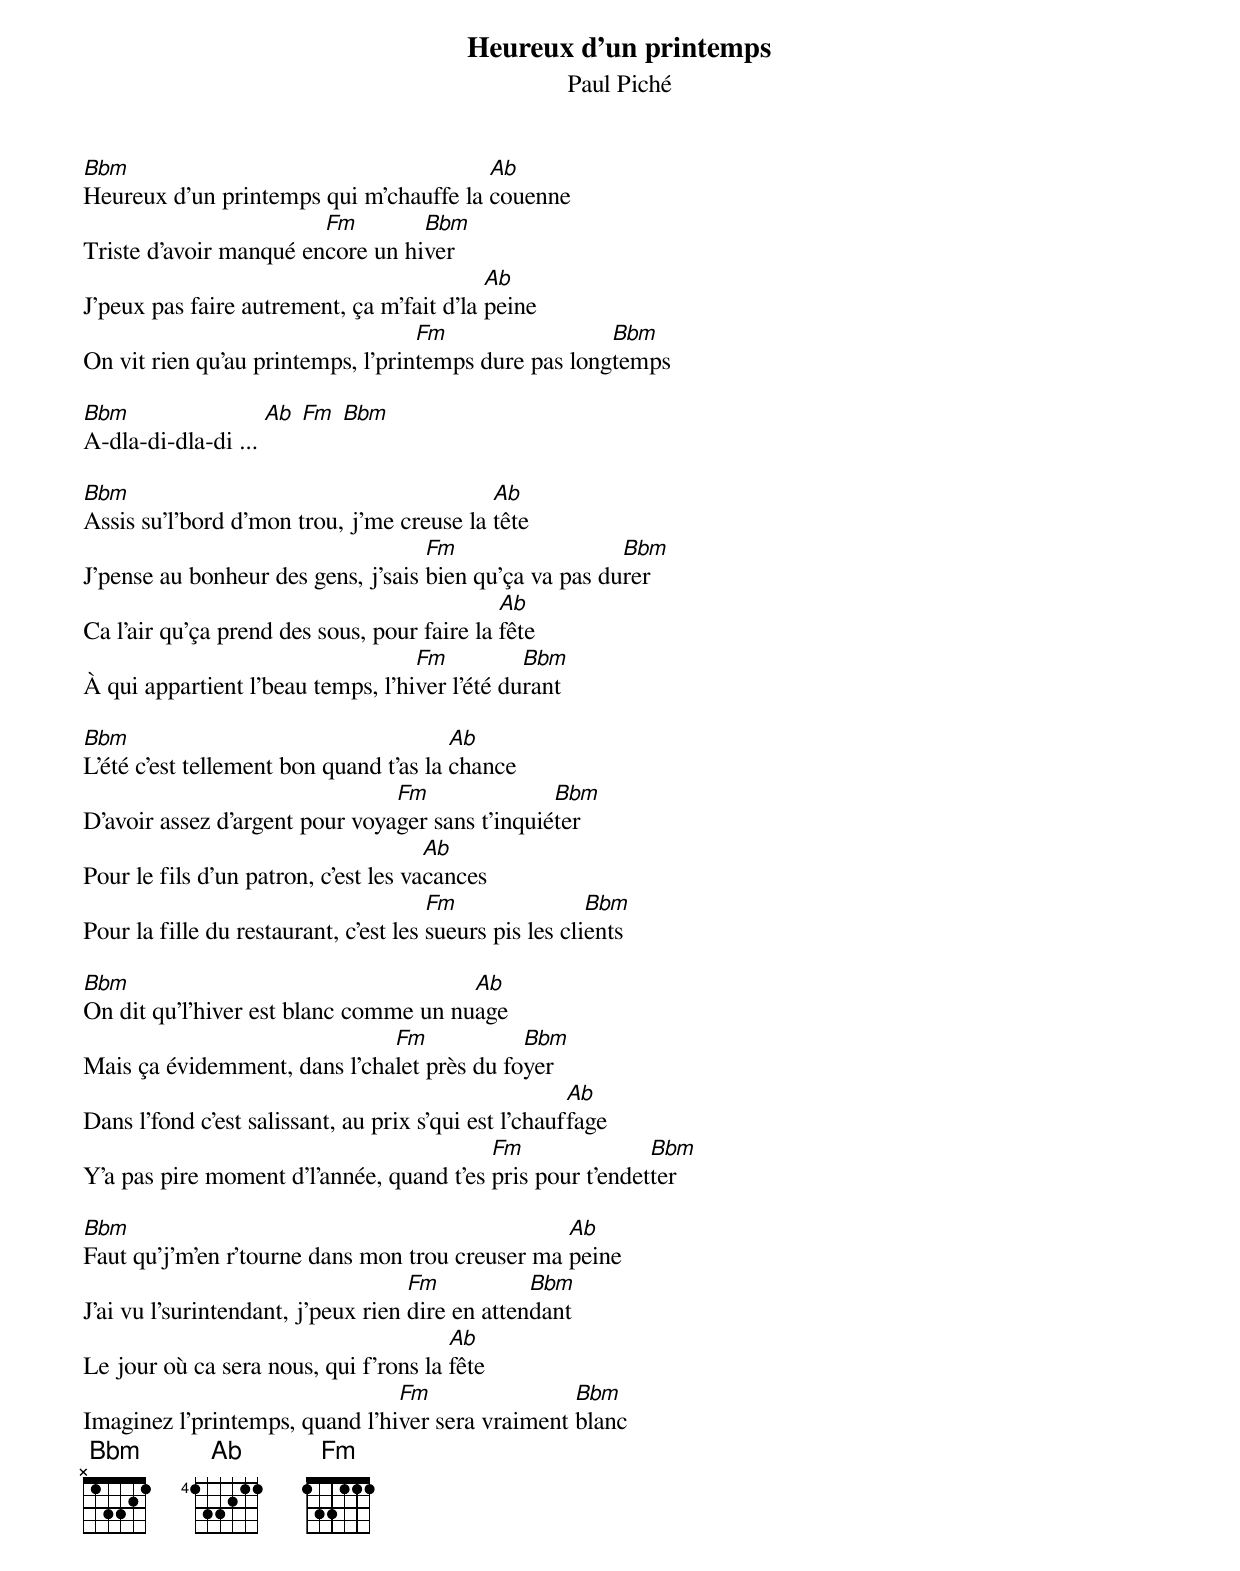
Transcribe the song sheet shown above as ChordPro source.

{title:Heureux d'un printemps}
{st:Paul Piché}
[Bbm]Heureux d'un printemps qui m'chauffe la [Ab]couenne
Triste d'avoir manqué en[Fm]core un hi[Bbm]ver
J'peux pas faire autrement, ça m'fait d'la [Ab]peine
On vit rien qu'au printemps, l'prin[Fm]temps dure pas long[Bbm]temps

[Bbm]A-dla-di-dla-di ... [Ab] [Fm] [Bbm]

[Bbm]Assis su'l'bord d'mon trou, j'me creuse la [Ab]tête
J'pense au bonheur des gens, j'sais [Fm]bien qu'ça va pas du[Bbm]rer
Ca l'air qu'ça prend des sous, pour faire la [Ab]fête
À qui appartient l'beau temps, l'hi[Fm]ver l'été du[Bbm]rant

[Bbm]L'été c'est tellement bon quand t'as la [Ab]chance
D'avoir assez d'argent pour voya[Fm]ger sans t'inquié[Bbm]ter
Pour le fils d'un patron, c'est les va[Ab]cances
Pour la fille du restaurant, c'est les [Fm]sueurs pis les cli[Bbm]ents

[Bbm]On dit qu'l'hiver est blanc comme un nu[Ab]age
Mais ça évidemment, dans l'cha[Fm]let près du fo[Bbm]yer
Dans l'fond c'est salissant, au prix s'qui est l'chauf[Ab]fage
Y'a pas pire moment d'l'année, quand t'es [Fm]pris pour t'endet[Bbm]ter

[Bbm]Faut qu'j'm'en r'tourne dans mon trou creuser ma [Ab]peine
J'ai vu l'surintendant, j'peux rien [Fm]dire en atten[Bbm]dant
Le jour où ca sera nous, qui f'rons la [Ab]fête
Imaginez l'printemps, quand l'hi[Fm]ver sera vraiment [Bbm]blanc
